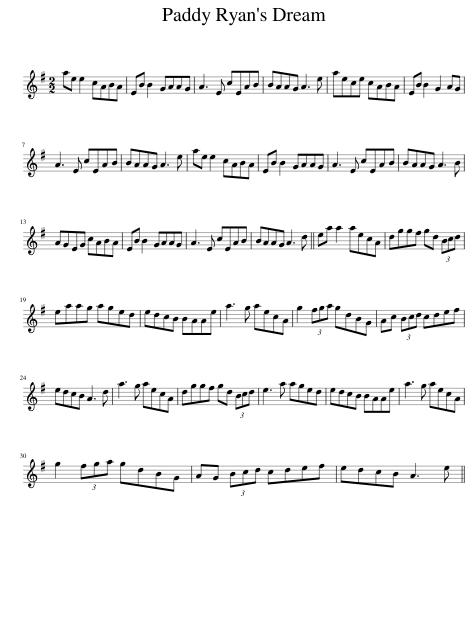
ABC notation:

X:1
L:1/8
M:2/2
I:linebreak $
K:G
V:1 treble
V:1
 ae e2 cABA | EB B2 GAAG | A3 E cEAB | BAAG A3 e | aece cABA | %5
 EB B2 G2 AG |$ A3 E cEAB | BAAG A3 e | ae e2 cABA | EB B2 GAAG | %10
 A3 E cEAB | BAAG A3 B |$ AGEG cABA | EB B2 GAAG | A3 E cEAB | %15
 BAAG A3 d || ea a2 aecA | dggf gd (3Bcd |$ eaag aged | edcB BAAe | %20
 a3 g aecA | g2 (3fga gdBG | Ac (3Bcd cdef |$ edcB A3 d | a3 g aecA | %25
 dggf gd (3Bcd | e3 a aged | edcB BAAe | a3 g aecA |$ g2 (3fga gdBG | %30
 AG (3Bcd cdef | edcB A3 e || %32
